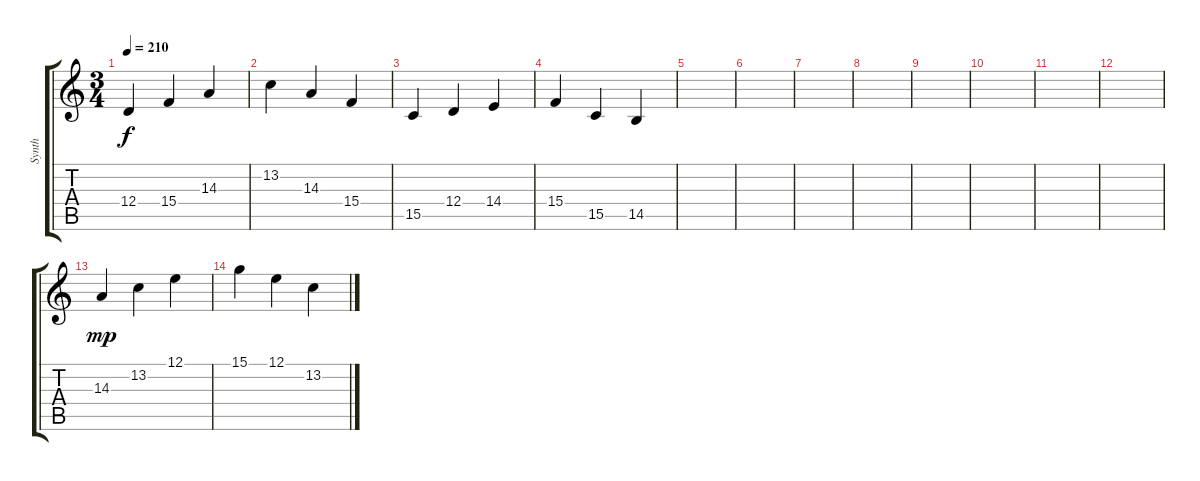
\track ("Synth" "Synth") {instrument lead8bassandlead}
\staff {score tabs}
\tuning (E4 B3 G3 D3 A2 E2) {hide}
\ts (3 4)
\tempo 210
\clef g2
\ks c
12.4.4{dy f} 15.4.4 14.3.4 |
13.2.4 14.3.4 15.4.4 |
15.5.4 12.4.4 14.4.4 |
15.4.4 15.5.4 14.5.4 |
|
|
|
|
|
|
|
|
14.3.4{dy mp} 13.2.4 12.1.4 |
15.1.4 12.1.4 13.2.4
